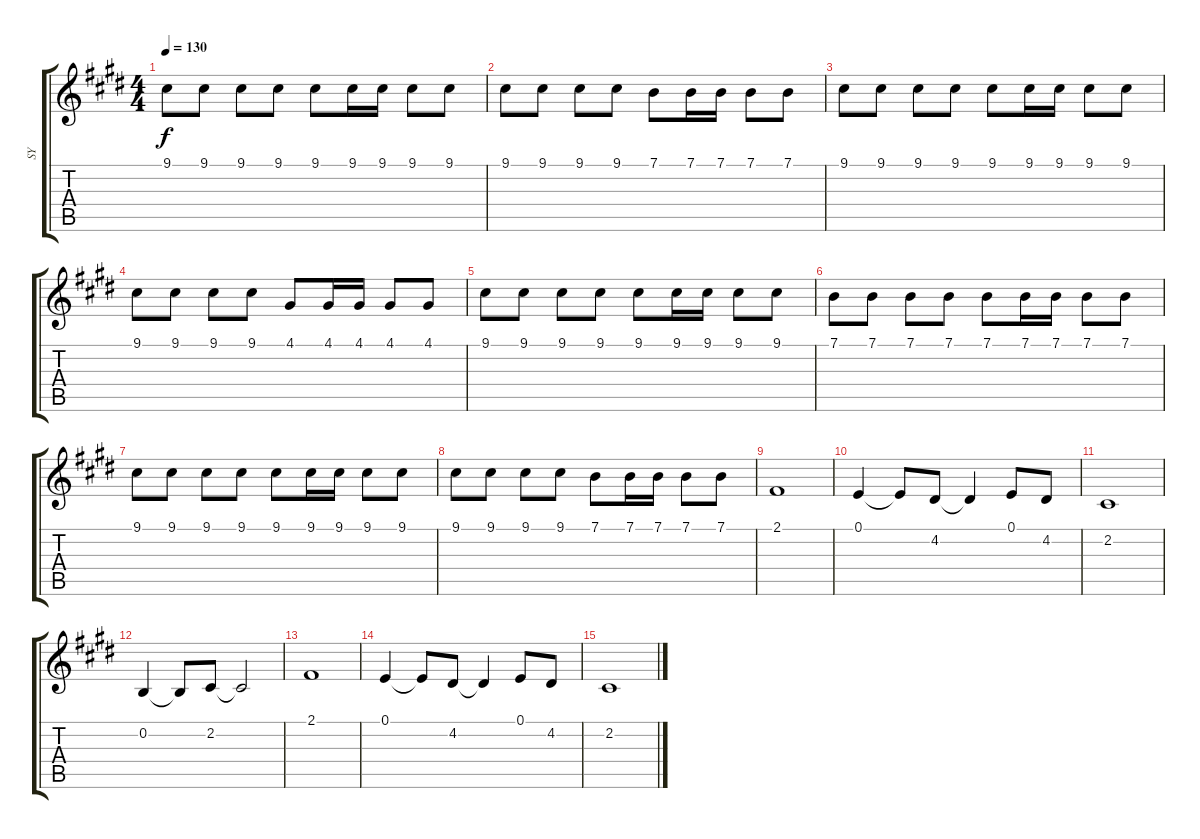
\track ("SY" "SY") {instrument lead8bassandlead}
\staff {score tabs}
\tuning (E4 B3 G3 D3 A2 E2) {hide}
\ts (4 4)
\tempo 130
\clef g2
\ks c#minor
9.1.8{dy f volume 6 instrument dulcimer} 9.1.8 9.1.8 9.1.8 9.1.8 9.1.16 9.1.16 9.1.8 9.1.8 |
9.1.8 9.1.8 9.1.8 9.1.8 7.1.8 7.1.16 7.1.16 7.1.8 7.1.8 |
9.1.8 9.1.8 9.1.8 9.1.8 9.1.8 9.1.16 9.1.16 9.1.8 9.1.8 |
9.1.8 9.1.8 9.1.8 9.1.8 4.1.8 4.1.16 4.1.16 4.1.8 4.1.8 |
9.1.8 9.1.8 9.1.8 9.1.8 9.1.8 9.1.16 9.1.16 9.1.8 9.1.8 |
7.1.8 7.1.8 7.1.8 7.1.8 7.1.8 7.1.16 7.1.16 7.1.8 7.1.8 |
9.1.8 9.1.8 9.1.8 9.1.8 9.1.8 9.1.16 9.1.16 9.1.8 9.1.8 |
9.1.8 9.1.8 9.1.8 9.1.8 7.1.8 7.1.16 7.1.16 7.1.8 7.1.8 |
2.1.1{volume 12 instrument pad3polysynth} |
0.1.4 0.1{t}.8 4.2.8 4.2{t}.4 0.1.8 4.2.8 |
2.2.1 |
0.2.4 0.2{t}.8 2.2.8 2.2{t}.2 |
2.1.1 |
0.1.4 0.1{t}.8 4.2.8 4.2{t}.4 0.1.8 4.2.8 |
2.2.1
